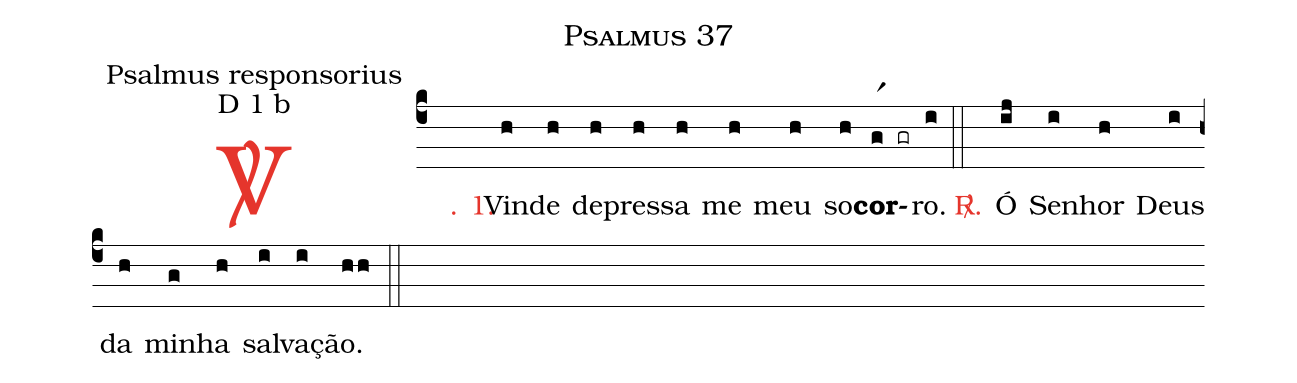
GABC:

name: Psalmus 37;
office-part: Psalmus responsorius;
mode: D 1 b;
%%
(c4)

<c><sp>V/</sp>. 1.</c>() Vin(h)de(h) de(h)pres(h)sa(h) me(h) meu(h) so(h)<b>cor</b>(gr1 gr)ro.(i)

(::)

<c><sp>R/</sp>.</c>() Ó(ij) Se(i)nhor(h) Deus(i) da(h) mi(g)nha(h) sal(i)va(i)ção.(hh)

(::)
